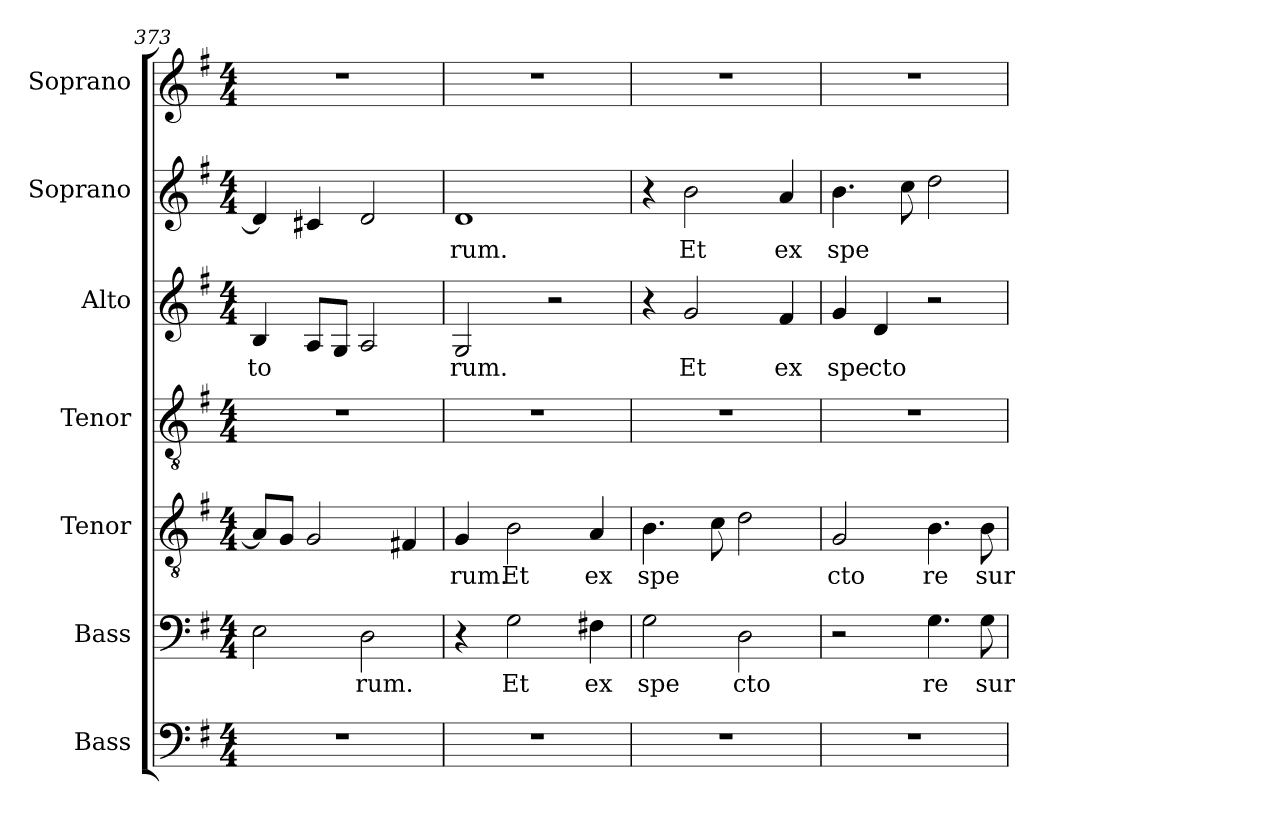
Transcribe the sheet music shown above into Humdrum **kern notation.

**kern	**kern	**text	**kern	**text	**kern	**kern	**text	**kern	**text	**kern
*part7	*part6	*part6	*part5	*part5	*part4	*part3	*part3	*part2	*part2	*part1
*staff7	*staff6	*staff6	*staff5	*staff5	*staff4	*staff3	*staff3	*staff2	*staff2	*staff1
*I"Bass	*I"Bass	*	*I"Tenor	*	*I"Tenor	*I"Alto	*	*I"Soprano	*	*I"Soprano
*I'B.	*I'B.	*	*I'T.	*	*I'T.	*I'A.	*	*I'S.	*	*I'S.
*clefF4	*clefF4	*	*clefGv2	*	*clefGv2	*clefG2	*	*clefG2	*	*clefG2
*	*	*	*ITrd7c12	*	*ITrd7c12	*	*	*	*	*
*k[f#]	*k[f#]	*	*k[f#]	*	*k[f#]	*k[f#]	*	*k[f#]	*	*k[f#]
*G:	*G:	*	*G:	*	*G:	*G:	*	*G:	*	*G:
*M4/4	*M4/4	*	*M4/4	*	*M4/4	*M4/4	*	*M4/4	*	*M4/4
=373	=373	=373	=373	=373	=373	=373	=373	=373	=373	=373
!	!	!	!	!	!	!	!LO:LY:b:color=#000000	!	!	!
1r	2Ei\	.	8AAi/L]	.	1r	4Bi/	to	4di/]	.	1r
.	.	.	8GGi/J	.	.	.	.	.	.	.
.	.	.	2GGi/	.	.	8Ai/L	.	4c#Xi/	.	.
.	.	.	.	.	.	8Gi/J	.	.	.	.
!	!	!LO:LY:b:color=#000000	!	!	!	!	!	!	!	!
.	2Di\	rum.	.	.	.	2Ai/	.	2di/	.	.
.	.	.	4FF#Xi/	.	.	.	.	.	.	.
=374	=374	=374	=374	=374	=374	=374	=374	=374	=374	=374
!	!	!	!	!LO:LY:b:color=#000000	!	!	!	!	!	!
!	!	!	!	!	!	!	!LO:LY:b:color=#000000	!	!	!
!	!	!	!	!	!	!	!	!	!LO:LY:b:color=#000000	!
1r	4r	.	4GGi/	rum.	1r	2Gi/	rum.	1di	rum.	1r
!	!	!LO:LY:b:color=#000000	!	!	!	!	!	!	!	!
!	!	!	!	!LO:LY:b:color=#000000	!	!	!	!	!	!
.	2Gi\	Et	2BBi\	Et	.	.	.	.	.	.
.	.	.	.	.	.	2r	.	.	.	.
!	!	!LO:LY:b:color=#000000	!	!	!	!	!	!	!	!
!	!	!	!	!LO:LY:b:color=#000000	!	!	!	!	!	!
.	4F#Xi\	ex	4AAi/	ex	.	.	.	.	.	.
=375	=375	=375	=375	=375	=375	=375	=375	=375	=375	=375
!	!	!LO:LY:b:color=#000000	!	!	!	!	!	!	!	!
!	!	!	!	!LO:LY:b:color=#000000	!	!	!	!	!	!
1r	2Gi\	spe	4.BBi\	spe	1r	4r	.	4r	.	1r
!	!	!	!	!	!	!	!LO:LY:b:color=#000000	!	!	!
!	!	!	!	!	!	!	!	!	!LO:LY:b:color=#000000	!
.	.	.	.	.	.	2gi/	Et	2bi\	Et	.
.	.	.	8Ci\	.	.	.	.	.	.	.
!	!	!LO:LY:b:color=#000000	!	!	!	!	!	!	!	!
.	2Di\	cto	2Di\	.	.	.	.	.	.	.
!	!	!	!	!	!	!	!LO:LY:b:color=#000000	!	!	!
!	!	!	!	!	!	!	!	!	!LO:LY:b:color=#000000	!
.	.	.	.	.	.	4f#i/	ex	4ai/	ex	.
=376	=376	=376	=376	=376	=376	=376	=376	=376	=376	=376
!	!	!	!	!LO:LY:b:color=#000000	!	!	!	!	!	!
!	!	!	!	!	!	!	!LO:LY:b:color=#000000	!	!	!
!	!	!	!	!	!	!	!	!	!LO:LY:b:color=#000000	!
1r	2r	.	2GGi/	cto	1r	4gi/	spe	4.bi\	spe	1r
!	!	!	!	!	!	!	!LO:LY:b:color=#000000	!	!	!
.	.	.	.	.	.	4di/	cto	.	.	.
.	.	.	.	.	.	.	.	8cci\	.	.
!	!	!LO:LY:b:color=#000000	!	!	!	!	!	!	!	!
!	!	!	!	!LO:LY:b:color=#000000	!	!	!	!	!	!
.	4.Gi\	re	4.BBi\	re	.	2r	.	2ddi\	.	.
!	!	!LO:LY:b:color=#000000	!	!	!	!	!	!	!	!
!	!	!	!	!LO:LY:b:color=#000000	!	!	!	!	!	!
.	8Gi\	sur	8BBi\	sur	.	.	.	.	.	.
=	=	=	=	=	=	=	=	=	=	=
*-	*-	*-	*-	*-	*-	*-	*-	*-	*-	*-
